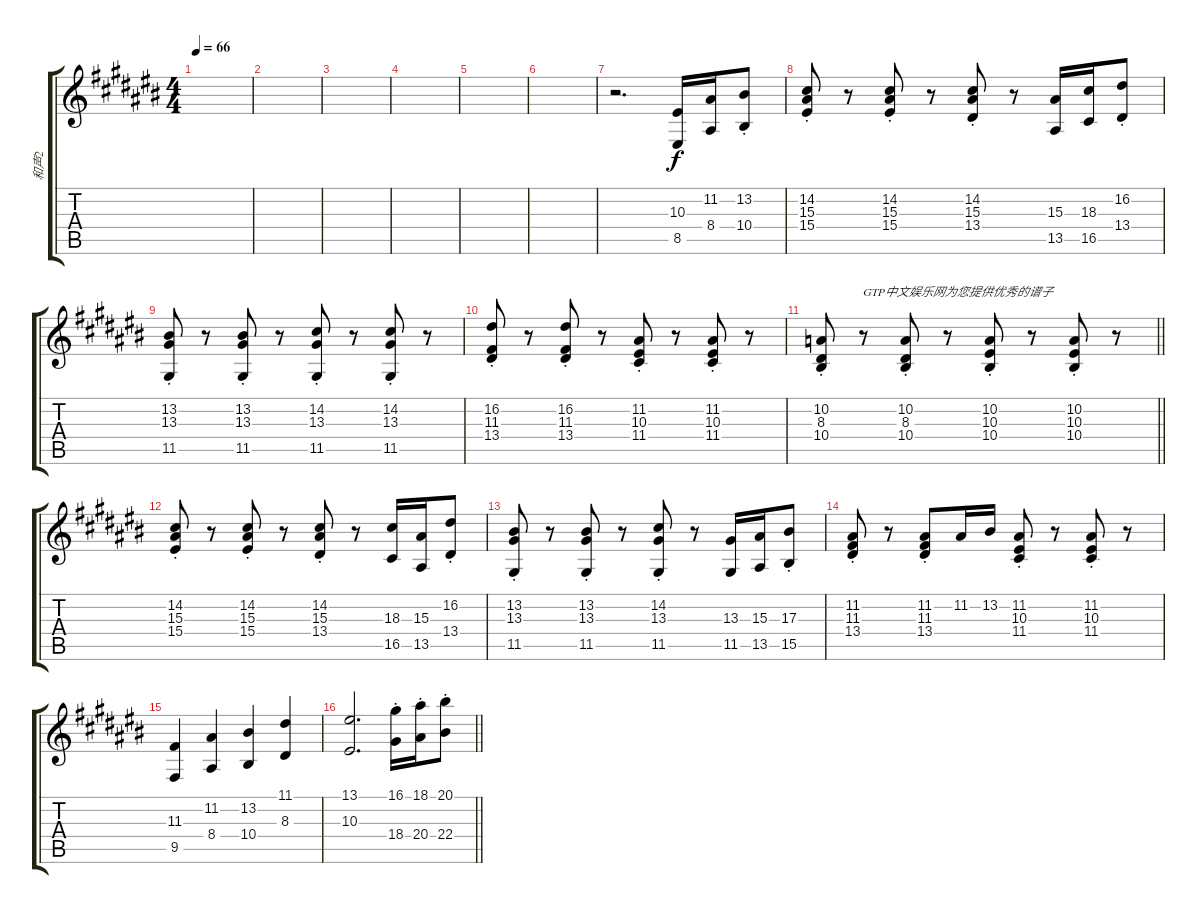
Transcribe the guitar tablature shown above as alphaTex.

\track ("和声2" "和声2") {instrument tremolostrings}
\staff {score tabs}
\tuning (E4 B3 G3 D3 A2 E2) {hide}
\ts (4 4)
\tempo 66
\clef g2
\ks c#
|
|
|
|
|
|
r.2{d} (10.3 8.5).16 (11.2 8.4).16 (13.2{st} 10.4{st}).8 |
(14.2{st} 15.3{st} 15.4{st}).8 r.8 (14.2{st} 15.3{st} 15.4{st}).8 r.8 (14.2{st} 15.3{st} 13.4{st}).8 r.8 (15.3 13.5).16 (18.3 16.5).16 (16.2{st} 13.4{st}).8 |
(13.2{st} 13.3{st} 11.5{st}).8 r.8 (13.2{st} 13.3{st} 11.5{st}).8 r.8 (14.2{st} 13.3{st} 11.5).8 r.8 (14.2{st} 13.3{st} 11.5).8 r.8 |
(16.2 11.3{st} 13.4{st}).8 r.8 (16.2{st} 11.3{st} 13.4{st}).8 r.8 (11.2 10.3{st} 11.4{st}).8 r.8 (11.2 10.3{st} 11.4{st}).8 r.8 |
\barLineRight lightlight
(10.2{st} 8.3{st} 10.4{st}).8 r.8{txt "GTP中文娱乐网为您提供优秀的谱子"} (10.2{st} 8.3{st} 10.4{st}).8 r.8 (10.2{st} 10.3{st} 10.4{st}).8 r.8 (10.2{st} 10.3{st} 10.4{st}).8 r.8 |
(14.2{st} 15.3{st} 15.4{st}).8 r.8 (14.2{st} 15.3{st} 15.4{st}).8 r.8 (14.2{st} 15.3{st} 13.4{st}).8 r.8 (18.3 16.5).16 (15.3 13.5).16 (16.2{st} 13.4{st}).8 |
(13.2{st} 13.3{st} 11.5{st}).8 r.8 (13.2{st} 13.3{st} 11.5{st}).8 r.8 (14.2{st} 13.3{st} 11.5).8 r.8 (13.3 11.5).16 (15.3 13.5).16 (17.3{st} 15.5{st}).8 |
(11.2{st} 11.3{st} 13.4{st}).8 r.8 (11.2{st} 11.3{st} 13.4{st}).8 11.2.16 13.2.16 (11.2{st} 10.3{st} 11.4{st}).8 r.8 (11.2{st} 10.3{st} 11.4{st}).8 r.8 |
(11.3 9.5).4 (11.2 8.4).4 (13.2 10.4).4 (11.1 8.3).4 |
\barLineRight lightlight
(13.1 10.3).2{d} (16.1{st} 18.4{st}).16 (18.1{st} 20.4{st}).16 (20.1{st} 22.4{st}).8
